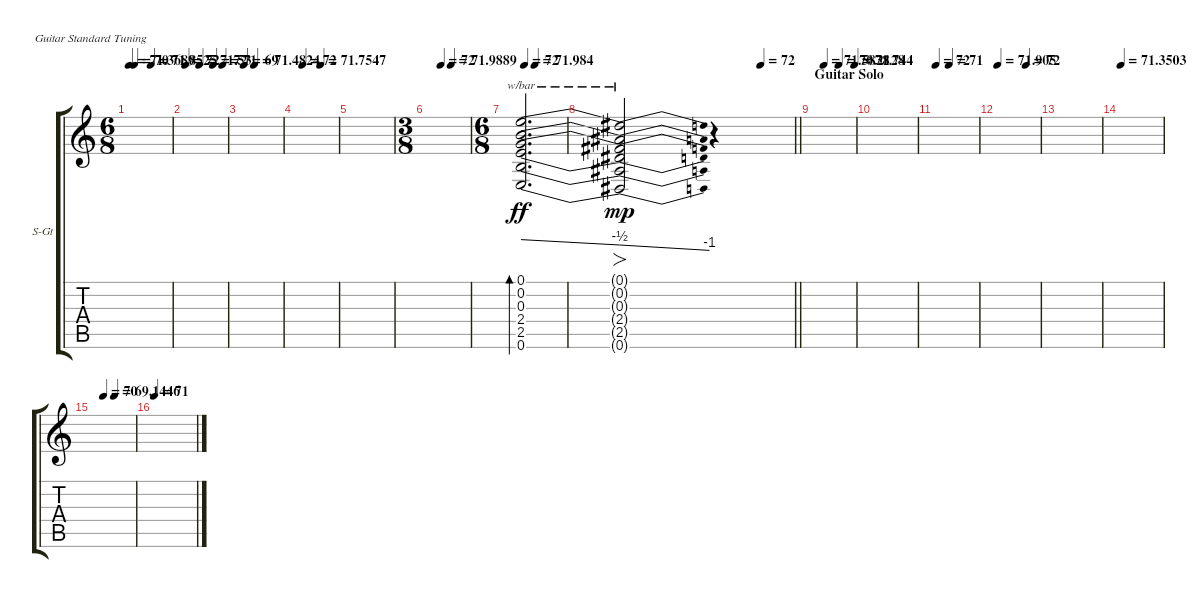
\bracketExtendMode groupsimilarinstruments
\firstSystemTrackNameOrientation horizontal
\otherSystemsTrackNameOrientation horizontal
\track ("Electric clean 2" "S-Gt") {instrument acousticguitarsteel}
\staff {score tabs}
\tuning (E4 B3 G3 D3 A2 E2)
\ts (6 8)
\tempo
71.3689
\tempo (70 0.125)
\tempo (71.8525 0.525)
\accidentals auto
\clef g2
\ottava regular
\simile none
\ks c
|
\tempo (72 0.01875)
\tempo (71.53 0.35625)
\tempo (72 0.68125)
\tempo (71 0.90625)
|
\tempo (69 0.09375)
\tempo (71.4824 0.3375)
|
\tempo (72 0.1625)
\tempo (71.7547 0.59375)
|
|
\ts (3 8)
\beaming (8 3)
\tempo (72 0.31875)
\tempo (71.9889 0.5625)
|
\ts (6 8)
\beaming (8 3 3)
\tempo (72 0.10625)
\tempo (71.984 0.33125)
(0.1 0.2 0.3 2.4 2.5 0.6).2{d tbe (dive default 21 0 60 -2) bd 119 dy ff} |
\tempo (72 0.8125)
\barLineRight lightlight
(0.1{t} 0.2{t} 0.3{t} 2.4{t} 2.5{t} 0.6{t}).2{fo tbe (dive default 0 -2 59.4 -4) dy mp} r.4 |
\section ("" "Guitar Solo")
\tempo (71.5838 0.25625)
\tempo (70.2128 0.61875)
\tempo (71.744 0.99375)
|
|
\tempo (72 0.0125)
\tempo (71 0.325)
|
\tempo
71.905
\tempo (72 0.68125)
|
|
\tempo (71.3503 0.00625)
|
\tempo (70 0.25625)
\tempo (69.1446 0.51875)
|
\tempo 71
